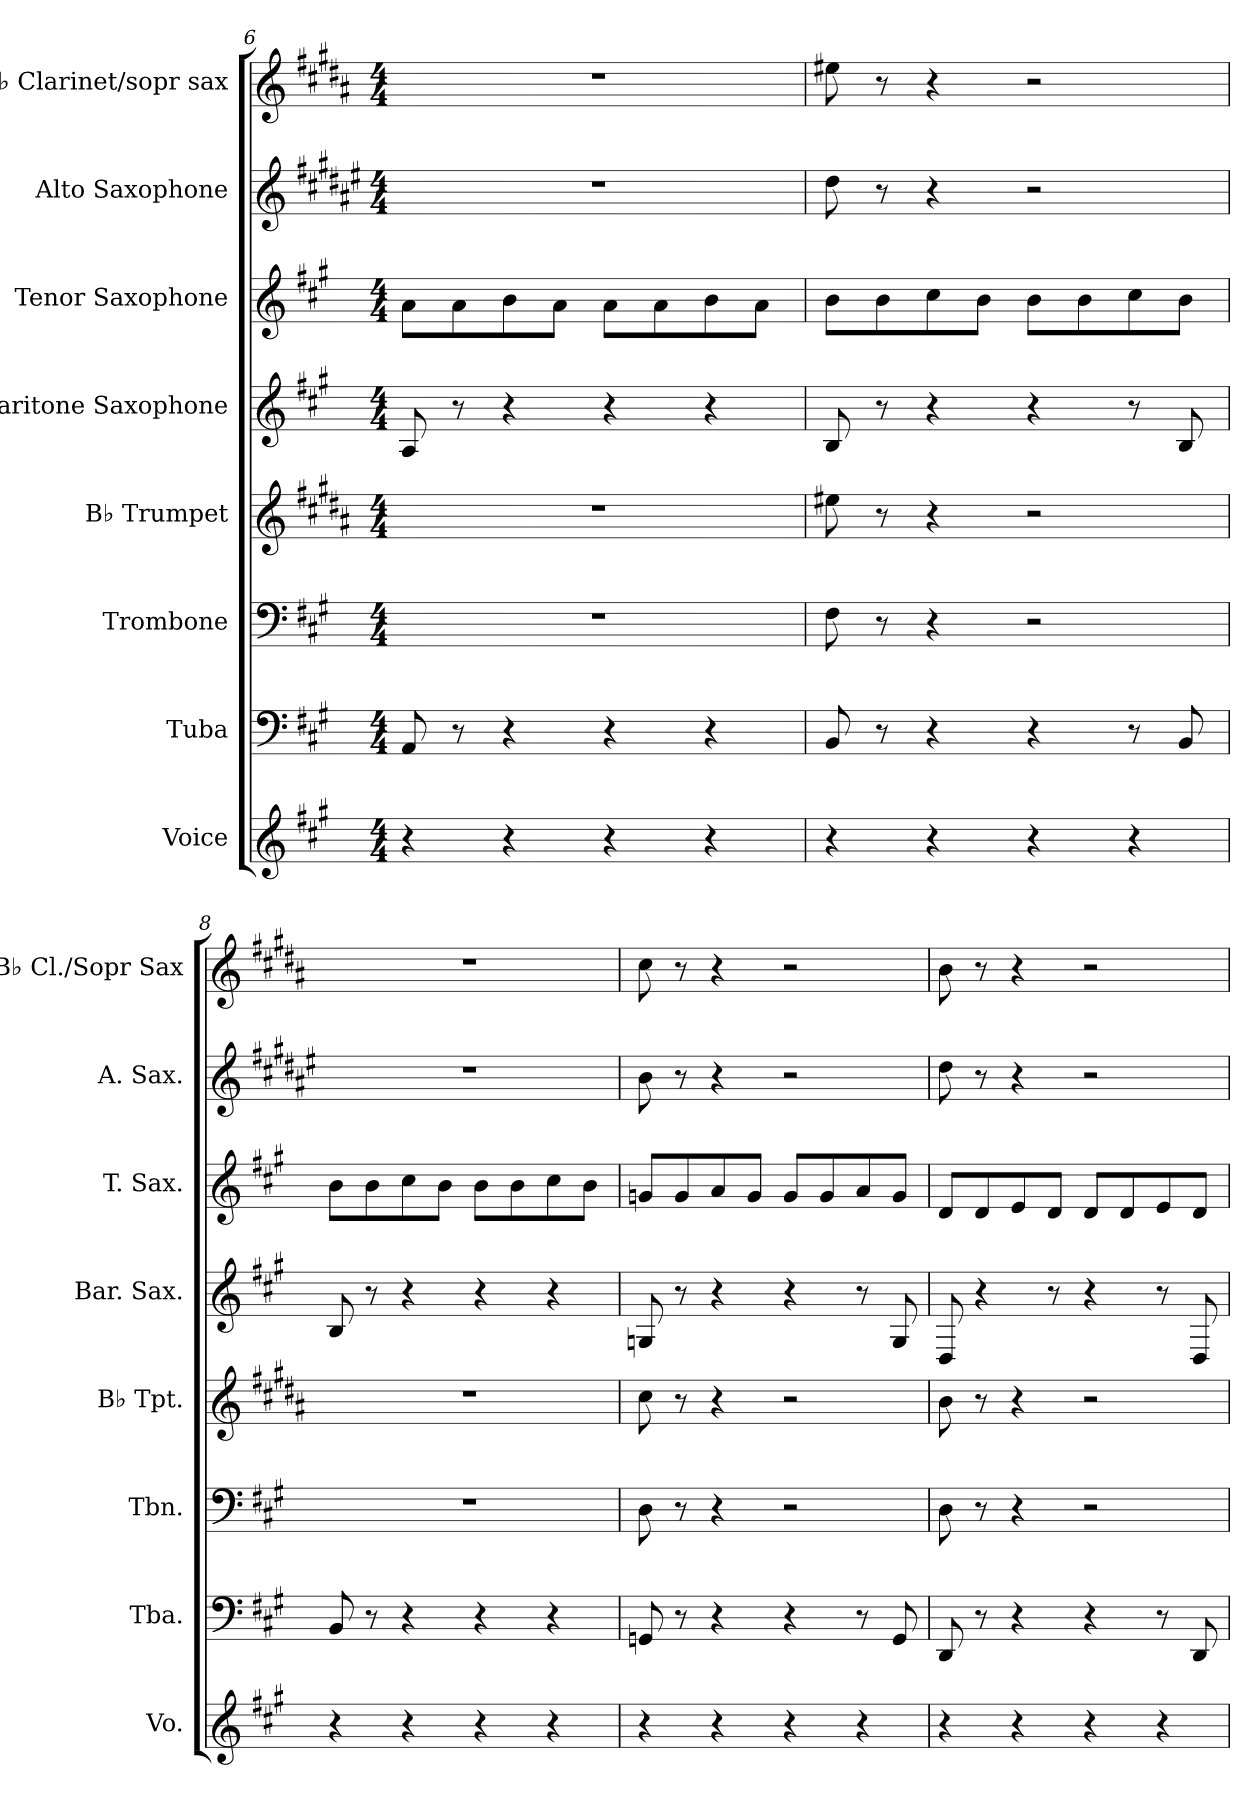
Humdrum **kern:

**kern	**kern	**kern	**kern	**kern	**kern	**kern	**kern
*part8	*part7	*part6	*part5	*part4	*part3	*part2	*part1
*staff8	*staff7	*staff6	*staff5	*staff4	*staff3	*staff2	*staff1
*I"Voice	*I"Tuba	*I"Trombone	*I"B♭ Trumpet	*I"Baritone Saxophone	*I"Tenor Saxophone	*I"Alto Saxophone	*I"B♭ Clarinet/sopr sax
*I'Vo.	*I'Tba.	*I'Tbn.	*I'B♭ Tpt.	*I'Bar. Sax.	*I'T. Sax.	*I'A. Sax.	*I'B♭ Cl./Sopr Sax
*clefG2	*clefF4	*clefF4	*clefG2	*clefG2	*clefG2	*clefG2	*clefG2
*	*	*	*ITrd1c2	*ITrd12c21	*ITrd8c14	*ITrd5c9	*ITrd1c2
*k[f#c#g#]	*k[f#c#g#]	*k[f#c#g#]	*k[f#c#g#]	*k[f#c#g#]	*k[f#c#g#]	*k[f#c#g#]	*k[f#c#g#]
*M4/4	*M4/4	*M4/4	*M4/4	*M4/4	*M4/4	*M4/4	*M4/4
=6	=6	=6	=6	=6	=6	=6	=6
4r	8AA/	1r	1r	8AA/	8A\L	1r	1r
.	8r	.	.	8r	8A\	.	.
4r	4r	.	.	4r	8B\	.	.
.	.	.	.	.	8A\J	.	.
4r	4r	.	.	4r	8A\L	.	.
.	.	.	.	.	8A\	.	.
4r	4r	.	.	4r	8B\	.	.
.	.	.	.	.	8A\J	.	.
!!LO:PB:g=z
=7	=7	=7	=7	=7	=7	=7	=7
4r	8BB/	8F#\	8dd#X\	8BB/	8B\L	8f#\	8dd#X\
.	8r	8r	8r	8r	8B\	8r	8r
4r	4r	4r	4r	4r	8c#\	4r	4r
.	.	.	.	.	8B\J	.	.
4r	4r	2r	2r	4r	8B\L	2r	2r
.	.	.	.	.	8B\	.	.
4r	8r	.	.	8r	8c#\	.	.
.	8BB/	.	.	8BB/	8B\J	.	.
=8	=8	=8	=8	=8	=8	=8	=8
4r	8BB/	1r	1r	8BB/	8B\L	1r	1r
.	8r	.	.	8r	8B\	.	.
4r	4r	.	.	4r	8c#\	.	.
.	.	.	.	.	8B\J	.	.
4r	4r	.	.	4r	8B\L	.	.
.	.	.	.	.	8B\	.	.
4r	4r	.	.	4r	8c#\	.	.
.	.	.	.	.	8B\J	.	.
=9	=9	=9	=9	=9	=9	=9	=9
4r	8GGn/	8D\	8b\	8GGn/	8Gn/L	8d\	8b\
.	8r	8r	8r	8r	8G/	8r	8r
4r	4r	4r	4r	4r	8A/	4r	4r
.	.	.	.	.	8G/J	.	.
4r	4r	2r	2r	4r	8G/L	2r	2r
.	.	.	.	.	8G/	.	.
4r	8r	.	.	8r	8A/	.	.
.	8GG/	.	.	8GG/	8G/J	.	.
=10	=10	=10	=10	=10	=10	=10	=10
4r	8DD/	8D\	8a\	8DD/	8D/L	8f#\	8a\
.	8r	8r	8r	4r	8D/	8r	8r
4r	4r	4r	4r	.	8E/	4r	4r
.	.	.	.	8r	8D/J	.	.
4r	4r	2r	2r	4r	8D/L	2r	2r
.	.	.	.	.	8D/	.	.
4r	8r	.	.	8r	8E/	.	.
.	8DD/	.	.	8DD/	8D/J	.	.
=	=	=	=	=	=	=	=
*-	*-	*-	*-	*-	*-	*-	*-
